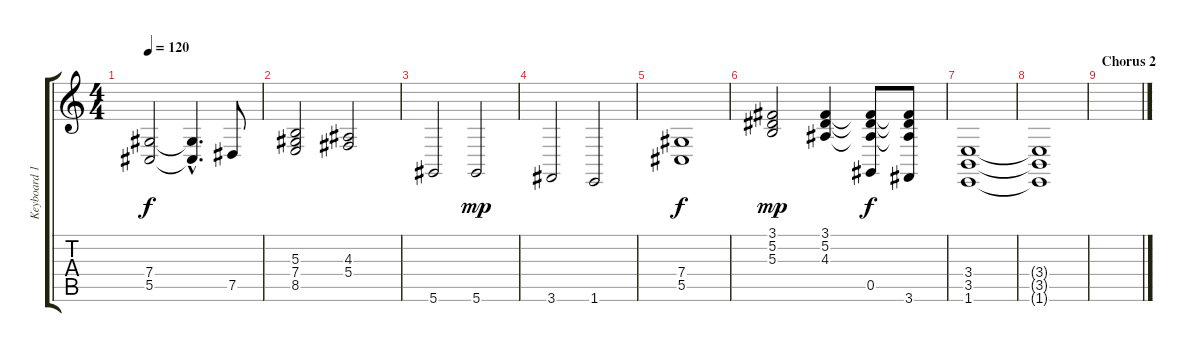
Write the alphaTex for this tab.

\track ("Keyboard 1" "Keyboard 1") {instrument electricgrandpiano}
\staff {score tabs}
\tuning (Eb4 Bb3 Gb3 Db3 Ab2 Eb2) {hide}
\ts (4 4)
\tempo 120
\clef g2
\ks c
(7.4 5.5).2{dy f} (7.4{hac t} 5.5{hac t}).4{d} 7.5.8 |
(5.3 7.4 8.5).2 (4.3 5.4).2 |
5.6.2 5.6.2{dy mp} |
3.6.2 1.6.2 |
(7.4 5.5).1{dy f} |
(3.1 5.2 5.3).2{dy mp} (3.1 5.2 4.3).4 (3.1{t} 5.2{t} 4.3{t} 0.5).8{dy f} (3.1{t} 5.2{t} 4.3{t} 3.6).8 |
(3.4 3.5 1.6).1 |
(3.4{t} 3.5{t} 1.6{t}).1 |
\section ("" "Chorus 2")
